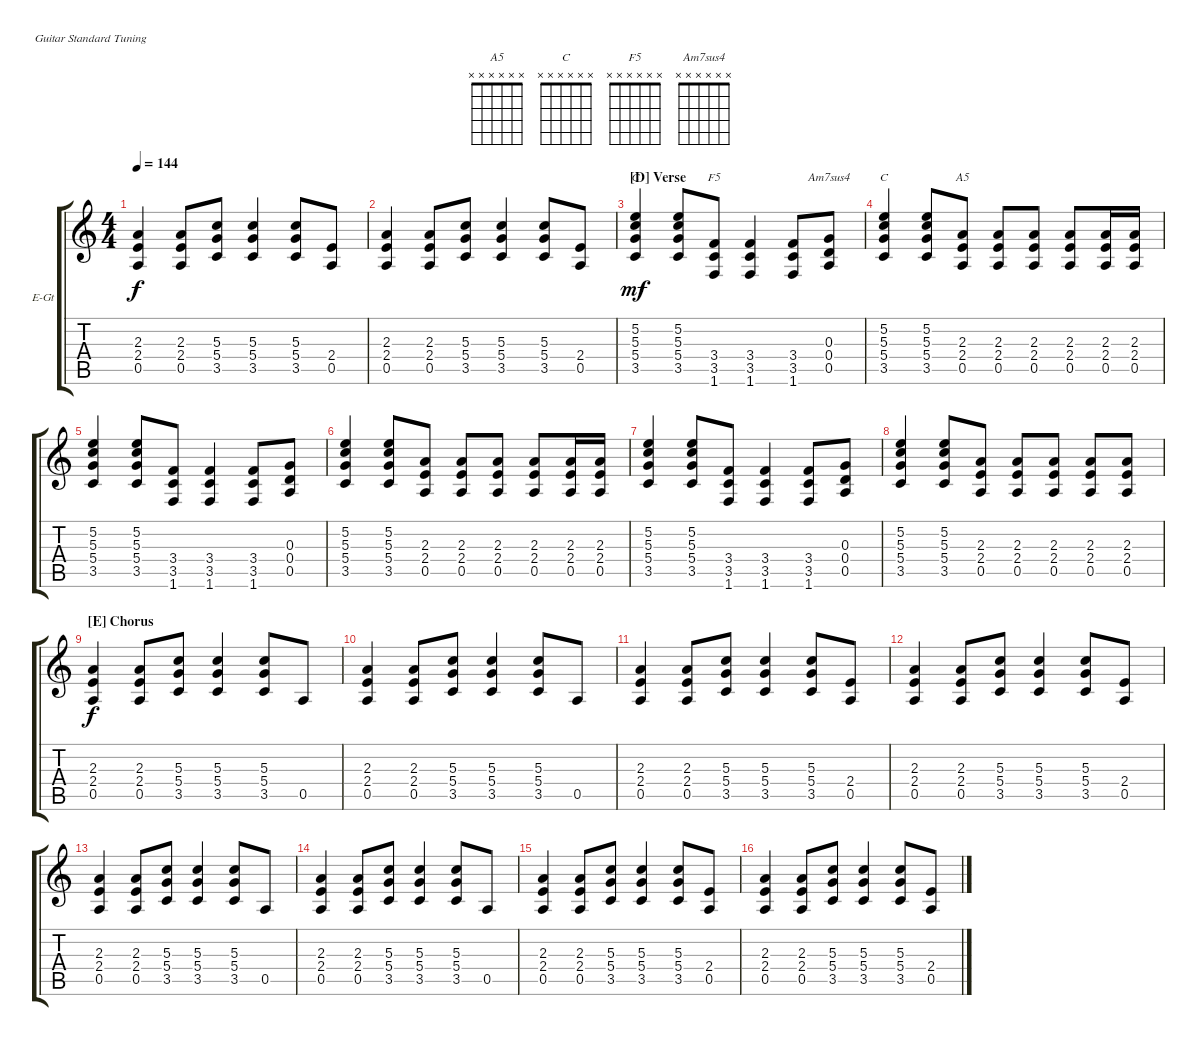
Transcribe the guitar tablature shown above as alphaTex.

\defaultSystemsLayout 4
\bracketExtendMode groupsimilarinstruments
\firstSystemTrackNameOrientation horizontal
\otherSystemsTrackNameOrientation horizontal
\track ("Electric Guitar" "E-Gt") {instrument distortionguitar}
\staff {score tabs}
\tuning (E4 B3 G3 D3 A2 E2)
\chord ("A5" x x x x x x)
\chord ("C" x x x x x x)
\chord ("F5" x x x x x x)
\chord ("Am7sus4" x x x x x x)
\ts (4 4)
\tempo 144
\clef g2
\scale
1.03909
\ks c
(0.5 2.4 2.3).4{dy f} (0.5 2.4 2.3).8 (3.5 5.4 5.3).8 (3.5 5.4 5.3).4 (3.5 5.4 5.3).8 (0.5 2.4).8 |
\scale
0.960908 (0.5 2.4 2.3).4 (0.5 2.4 2.3).8 (3.5 5.4 5.3).8 (3.5 5.4 5.3).4 (3.5 5.4 5.3).8 (0.5 2.4).8 |
\section ("D" "Verse")
\scale
1.03909 (3.5 5.4 5.3 5.2).4{ch "C" dy mf} (3.5 5.4 5.3 5.2).8 (1.6 3.5 3.4).8{ch "F5"} (1.6 3.5 3.4).4 (1.6 3.5 3.4).8 (0.4 0.3 0.5).8{ch "Am7sus4"} |
\scale
0.960908 (3.5 5.4 5.3 5.2).4{ch "C"} (3.5 5.4 5.3 5.2).8 (0.5 2.4 2.3).8{ch "A5"} (0.5 2.4 2.3).8 (0.5 2.4 2.3).8 (0.5 2.4 2.3).8 (0.5 2.4 2.3).16 (0.5 2.4 2.3).16 |
\scale
1.03909 (3.5 5.4 5.3 5.2).4 (3.5 5.4 5.3 5.2).8 (1.6 3.5 3.4).8 (1.6 3.5 3.4).4 (1.6 3.5 3.4).8 (0.4 0.3 0.5).8 |
\scale
0.960908 (3.5 5.4 5.3 5.2).4 (3.5 5.4 5.3 5.2).8 (0.5 2.4 2.3).8 (0.5 2.4 2.3).8 (0.5 2.4 2.3).8 (0.5 2.4 2.3).8 (0.5 2.4 2.3).16 (0.5 2.4 2.3).16 |
\scale
1.03909 (3.5 5.4 5.3 5.2).4 (3.5 5.4 5.3 5.2).8 (1.6 3.5 3.4).8 (1.6 3.5 3.4).4 (1.6 3.5 3.4).8 (0.4 0.3 0.5).8 |
\scale
0.960908 (3.5 5.4 5.3 5.2).4 (3.5 5.4 5.3 5.2).8 (0.5 2.4 2.3).8 (0.5 2.4 2.3).8 (0.5 2.4 2.3).8 (0.5 2.4 2.3).8 (0.5 2.4 2.3).8 |
\section ("E" "Chorus")
\scale
1.03909 (0.5 2.4 2.3).4{dy f} (0.5 2.4 2.3).8 (3.5 5.4 5.3).8 (3.5 5.4 5.3).4 (3.5 5.4 5.3).8 0.5.8 |
\scale
0.960908 (0.5 2.4 2.3).4 (0.5 2.4 2.3).8 (3.5 5.4 5.3).8 (3.5 5.4 5.3).4 (3.5 5.4 5.3).8 0.5.8 |
\scale
1.03909 (0.5 2.4 2.3).4 (0.5 2.4 2.3).8 (3.5 5.4 5.3).8 (3.5 5.4 5.3).4 (3.5 5.4 5.3).8 (0.5 2.4).8 |
\scale
0.960908 (0.5 2.4 2.3).4 (0.5 2.4 2.3).8 (3.5 5.4 5.3).8 (3.5 5.4 5.3).4 (3.5 5.4 5.3).8 (0.5 2.4).8 |
\scale
1.03909 (0.5 2.4 2.3).4 (0.5 2.4 2.3).8 (3.5 5.4 5.3).8 (3.5 5.4 5.3).4 (3.5 5.4 5.3).8 0.5.8 |
\scale
0.960908 (0.5 2.4 2.3).4 (0.5 2.4 2.3).8 (3.5 5.4 5.3).8 (3.5 5.4 5.3).4 (3.5 5.4 5.3).8 0.5.8 |
\scale
1.03909 (0.5 2.4 2.3).4 (0.5 2.4 2.3).8 (3.5 5.4 5.3).8 (3.5 5.4 5.3).4 (3.5 5.4 5.3).8 (0.5 2.4).8 |
\scale
0.960908 (0.5 2.4 2.3).4 (0.5 2.4 2.3).8 (3.5 5.4 5.3).8 (3.5 5.4 5.3).4 (3.5 5.4 5.3).8 (0.5 2.4).8
